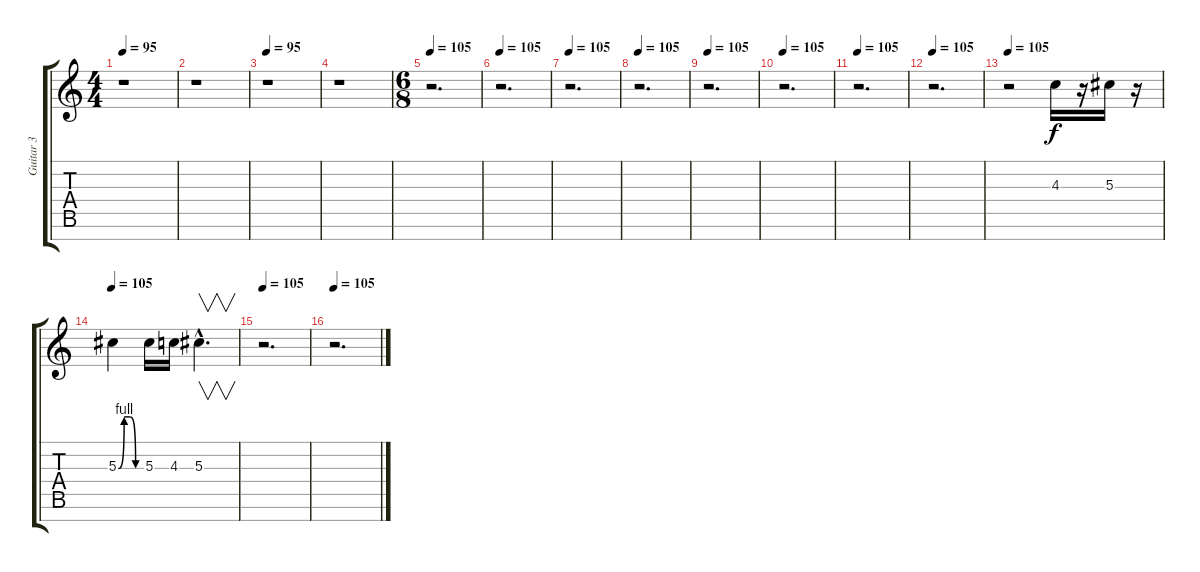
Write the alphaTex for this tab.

\track ("Guitar 3" "Guitar 3") {instrument distortionguitar}
\staff {score tabs}
\tuning (F4 C4 Ab3 Eb3 Bb2 F2 C2) {hide}
\ts (4 4)
\tempo 95
\clef g2
\ks c
r.1{dy f instrument distortionguitar} |
r.1 |
\tempo 95
r.1 |
r.1 |
\ts (6 8)
\tempo 105
r.2{d} |
\tempo 105
r.2{d} |
\tempo 105
r.2{d} |
\tempo 105
r.2{d} |
\tempo 105
r.2{d} |
\tempo 105
r.2{d} |
\tempo 105
r.2{d} |
\tempo 105
r.2{d} |
\tempo 105
r.2{volume 13} 4.3.16 r.16 5.3.16 r.16 |
\tempo 105
5.3{be (custom 0 0 15 4 30 4 45 0 60 0)}.4 5.3.16 4.3.16 5.3{hac}.4{v d} |
\tempo 105
r.2{d} |
\tempo 105
r.2{d}
